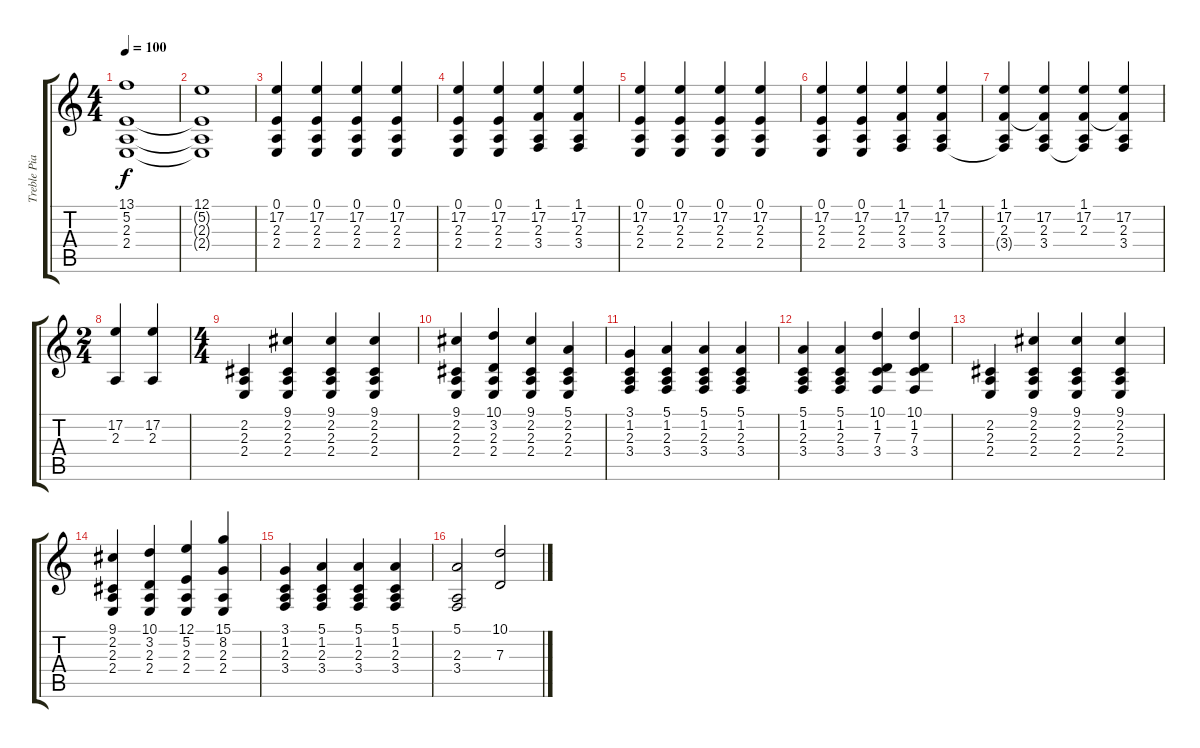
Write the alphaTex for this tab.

\track ("Treble Piano" "Treble Pia") {instrument acousticgrandpiano}
\staff {score tabs}
\tuning (E4 B3 G3 D3 A2 E2) {hide}
\ts (4 4)
\tempo 100
\clef g2
\ks aminor
(13.1 5.2 2.3 2.4).1{dy f} |
(12.1 5.2{t} 2.3{t} 2.4{t}).1 |
(0.1 17.2 2.3 2.4).4 (0.1 17.2 2.3 2.4).4 (0.1 17.2 2.3 2.4).4 (0.1 17.2 2.3 2.4).4 |
(0.1 17.2 2.3 2.4).4 (0.1 17.2 2.3 2.4).4 (1.1 17.2 2.3 3.4).4 (1.1 17.2 2.3 3.4).4 |
(0.1 17.2 2.3 2.4).4 (0.1 17.2 2.3 2.4).4 (0.1 17.2 2.3 2.4).4 (0.1 17.2 2.3 2.4).4 |
(0.1 17.2 2.3 2.4).4 (0.1 17.2 2.3 2.4).4 (1.1 17.2 2.3 3.4).4 (1.1 17.2 2.3 3.4).4 |
(1.1 17.2 2.3 3.4{t}).4 (1.1{t} 17.2 2.3 3.4).4 (1.1 17.2 2.3 3.4{t}).4 (1.1{t} 17.2 2.3 3.4).4 |
\ts (2 4)
(17.2 2.3).4 (17.2 2.3).4 |
\ts (4 4)
(2.2 2.3 2.4).4 (9.1 2.2 2.3 2.4).4 (9.1 2.2 2.3 2.4).4 (9.1 2.2 2.3 2.4).4 |
(9.1 2.2 2.3 2.4).4 (10.1 3.2 2.3 2.4).4 (9.1 2.2 2.3 2.4).4 (5.1 2.2 2.3 2.4).4 |
(3.1 1.2 2.3 3.4).4 (5.1 1.2 2.3 3.4).4 (5.1 1.2 2.3 3.4).4 (5.1 1.2 2.3 3.4).4 |
(5.1 1.2 2.3 3.4).4 (5.1 1.2 2.3 3.4).4 (10.1 1.2 7.3 3.4).4 (10.1 1.2 7.3 3.4).4 |
(2.2 2.3 2.4).4 (9.1 2.2 2.3 2.4).4 (9.1 2.2 2.3 2.4).4 (9.1 2.2 2.3 2.4).4 |
(9.1 2.2 2.3 2.4).4 (10.1 3.2 2.3 2.4).4 (12.1 5.2 2.3 2.4).4 (15.1 8.2 2.3 2.4).4 |
(3.1 1.2 2.3 3.4).4 (5.1 1.2 2.3 3.4).4 (5.1 1.2 2.3 3.4).4 (5.1 1.2 2.3 3.4).4 |
(5.1 2.3 3.4).2 (10.1 7.3).2
